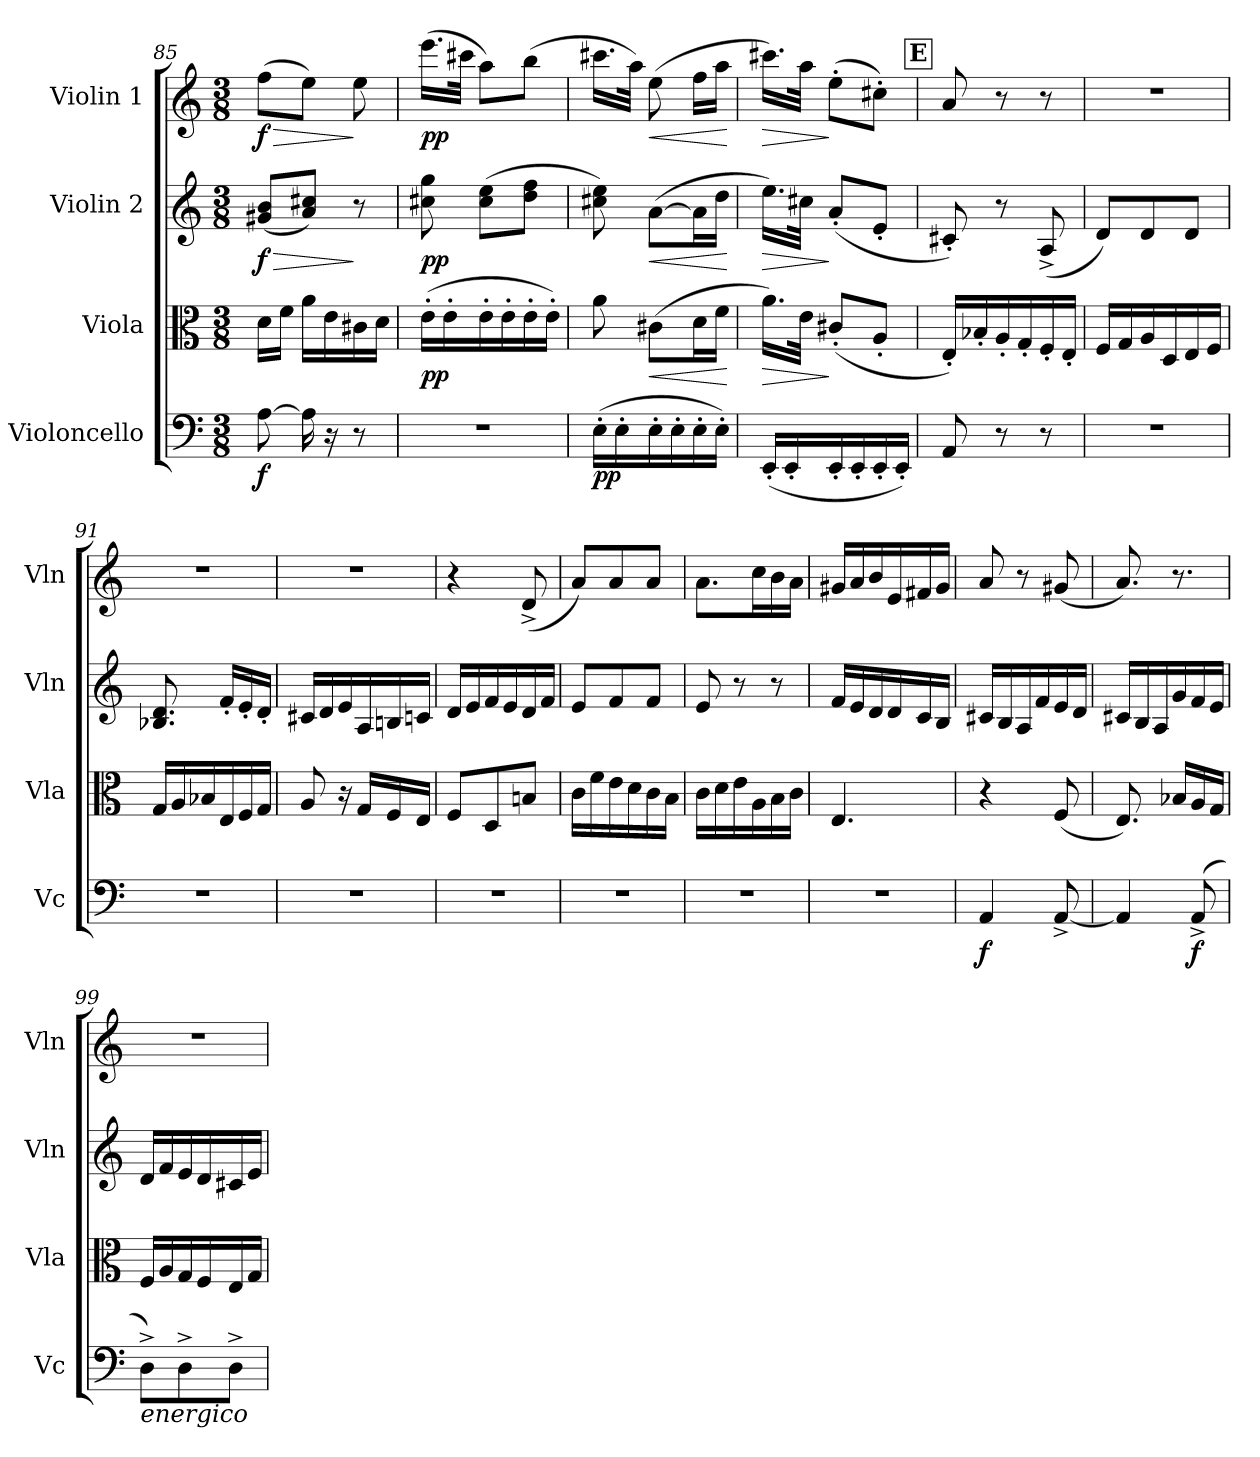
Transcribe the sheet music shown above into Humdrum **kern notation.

**kern	**dynam	**kern	**dynam	**kern	**dynam	**kern	**dynam
*part4	*part4	*part3	*part3	*part2	*part2	*part1	*part1
*staff4	*staff4	*staff3	*staff3	*staff2	*staff2	*staff1	*staff1
*I"Violoncello	*	*I"Viola	*	*I"Violin 2	*	*I"Violin 1	*
*I'Vc	*	*I'Vla	*	*I'Vln	*	*I'Vln	*
*clefF4	*	*clefC3	*	*clefG2	*	*clefG2	*
*k[]	*	*k[]	*	*k[]	*	*k[]	*
*M3/8	*	*M3/8	*	*M3/8	*	*M3/8	*
=85	=85	=85	=85	=85	=85	=85	=85
!	!LO:DY:b	!	!	!	!LO:HP:b	!	!LO:HP:b
!	!	!	!	!	!LO:DY:n=1:b	!	!LO:DY:n=1:b
[8A\	f	16d\LL	.	(8g#X/ 8b/L	> f	(8ff\L	> f
.	.	16f\JJ	.	.	.	.	.
16A\]	.	16a\LL	.	8a/ 8cc#X/J)	.	8ee\J)	.
16r	.	16e\	.	.	.	.	.
8r	.	16c#X\	.	8r	]	8ee\	]
.	.	16d\JJ	.	.	.	.	.
=86	=86	=86	=86	=86	=86	=86	=86
!	!	!	!LO:DY:b	!	!LO:DY:b	!	!LO:DY:b
4.r	.	(16e'\LL	pp	8cc#X\ 8gg\	pp	(16.eee\LL	pp
.	.	16e'\	.	.	.	.	.
.	.	.	.	.	.	32ccc#X\JJk	.
.	.	16e'\	.	(8cc#\ 8ee\L	.	8aa\L)	.
.	.	16e'\	.	.	.	.	.
.	.	16e'\	.	8dd\ 8ff\J	.	(8bb\J	.
.	.	16e'\JJ)	.	.	.	.	.
!!LO:LB:g=z
=87	=87	=87	=87	=87	=87	=87	=87
!	!LO:DY:b	!	!	!	!	!	!
(16E'\LL	pp	8a\	.	8cc#X\ 8ee\)	.	16.ccc#X\LL	.
16E'\	.	.	.	.	.	.	.
.	.	.	.	.	.	32aa\JJk)	.
!	!	!	!LO:HP:b	!	!LO:HP:b	!	!LO:HP:b
16E'\	.	(8c#X\L	<	([8a\L	<	(8ee\	<
16E'\	.	.	.	.	.	.	.
16E'\	.	16d\L	.	16a\L]	.	16ff\LL	.
16E'\JJ)	.	16f\JJ	.	16dd\JJ	.	16aa\JJ	.
.	.	.	[	.	[	.	[
=88	=88	=88	=88	=88	=88	=88	=88
!	!	!	!LO:HP:b	!	!LO:HP:b	!	!LO:HP:b
(16EE'/LL	.	16.a\LL)	>	16.ee\LL)	>	16.ccc#X\LL)	>
16EE'/	.	.	.	.	.	.	.
.	.	32e\JJk	.	32cc#X\JJk	.	32aa\JJk	.
16EE'/	.	(8c#X'/L	]	(8a'/L	]	(8ee'\L	]
16EE'/	.	.	.	.	.	.	.
16EE'/	.	8A'/J	.	8e'/J	.	8cc#X'\J)	.
16EE'/JJ)	.	.	.	.	.	.	.
!!LO:REH:place=s1:a:B:cj:fs=14:t=E
=89	=89	=89	=89	=89	=89	=89	=89
8AA/	.	16E'/LL)	.	8c#X'/)	.	8a/	.
.	.	16B-X'/	.	.	.	.	.
8r	.	16A'/	.	8r	.	8r	.
.	.	16G'/	.	.	.	.	.
!	!	!	!	!	!LO:DY:b	!	!
!	!	!	!	!	!LO:DY:n=1:b	!	!
8r	.	16F'/	.	(8A^/	f other-dynamics	8r	.
.	.	16E'/JJ	.	.	.	.	.
=90	=90	=90	=90	=90	=90	=90	=90
4.r	.	16F/LL	.	8d/L)	.	4.r	.
.	.	16G/	.	.	.	.	.
.	.	16A/	.	8d/	.	.	.
.	.	16D/	.	.	.	.	.
.	.	16E/	.	8d/J	.	.	.
.	.	16F/JJ	.	.	.	.	.
=91	=91	=91	=91	=91	=91	=91	=91
4.r	.	16G/LL	.	8.B-X/ 8.d/	.	4.r	.
.	.	16A/	.	.	.	.	.
.	.	16B-X/	.	.	.	.	.
.	.	16E/	.	16f'/LL	.	.	.
.	.	16F/	.	16e'/	.	.	.
.	.	16G/JJ	.	16d'/JJ	.	.	.
=92	=92	=92	=92	=92	=92	=92	=92
4.r	.	8A/	.	16c#X/LL	.	4.r	.
.	.	.	.	16d/	.	.	.
.	.	16r	.	16e/	.	.	.
!	!	!	!LO:DY:b	!	!	!	!
!	!	!	!LO:DY:n=1:b	!	!	!	!
!	!	!	!LO:DY:n=2:b	!	!	!	!
.	.	16G/LL	other-dynamics f other-dynamics	16A/	.	.	.
.	.	16F/	.	16Bn/	.	.	.
.	.	16E/JJ	.	16cn/JJ	.	.	.
!!LO:LB:g=z
=93	=93	=93	=93	=93	=93	=93	=93
4.r	.	8F/L	.	16d/LL	.	4r	.
.	.	.	.	16e/	.	.	.
.	.	8D/	.	16f/	.	.	.
.	.	.	.	16e/	.	.	.
!	!	!	!	!	!	!	!LO:DY:b
!	!	!	!	!	!	!	!LO:DY:n=1:b
.	.	8Bn/J	.	16d/	.	(8d^/	f other-dynamics
.	.	.	.	16f/JJ	.	.	.
=94	=94	=94	=94	=94	=94	=94	=94
4.r	.	16c\LL	.	8e/L	.	8a/L)	.
.	.	16f\	.	.	.	.	.
.	.	16e\	.	8f/	.	8a/	.
.	.	16d\	.	.	.	.	.
.	.	16c\	.	8f/J	.	8a/J	.
.	.	16B\JJ	.	.	.	.	.
=95	=95	=95	=95	=95	=95	=95	=95
4.r	.	16c\LL	.	8e/	.	8.a\L	.
.	.	16d\	.	.	.	.	.
.	.	16e\	.	8r	.	.	.
.	.	16A\	.	.	.	16cc\L	.
.	.	16B\	.	8r	.	16b\	.
.	.	16c\JJ	.	.	.	16a\JJ	.
=96	=96	=96	=96	=96	=96	=96	=96
4.r	.	4.E/	.	16f/LL	.	16g#X/LL	.
.	.	.	.	16e/	.	16a/	.
.	.	.	.	16d/	.	16b/	.
.	.	.	.	16d/	.	16e/	.
.	.	.	.	16c/	.	16f#X/	.
.	.	.	.	16B/JJ	.	16g#/JJ	.
=97	=97	=97	=97	=97	=97	=97	=97
!	!LO:DY:b	!	!	!	!	!	!
4AA/	f	4r	.	16c#X/LL	.	8a/	.
.	.	.	.	16B/	.	.	.
.	.	.	.	16A/	.	8r	.
.	.	.	.	16f/	.	.	.
[8AA^/	.	(8F/	.	16e/	.	(8g#X/	.
.	.	.	.	16d/JJ	.	.	.
=98	=98	=98	=98	=98	=98	=98	=98
4AA/]	.	8.E/)	.	16c#X/LL	.	8.a/)	.
.	.	.	.	16B/	.	.	.
.	.	.	.	16A/	.	.	.
.	.	16B-X/LL	.	16g/	.	8.r	.
!	!LO:DY:b	!	!	!	!	!	!
(8AA^/	f	16A/	.	16f/	.	.	.
.	.	16G/JJ	.	16e/JJ	.	.	.
!!LO:PB:g=z
=99	=99	=99	=99	=99	=99	=99	=99
!LO:TX:b:i:t=energico	!	!	!	!	!	!	!
8D^\L)	.	16F/LL	.	16d/LL	.	4.r	.
.	.	16A/	.	16f/	.	.	.
8D^\	.	16G/	.	16e/	.	.	.
.	.	16F/	.	16d/	.	.	.
8D^\J	.	16E/	.	16c#X/	.	.	.
.	.	16G/JJ	.	16e/JJ	.	.	.
=	=	=	=	=	=	=	=
*-	*-	*-	*-	*-	*-	*-	*-
